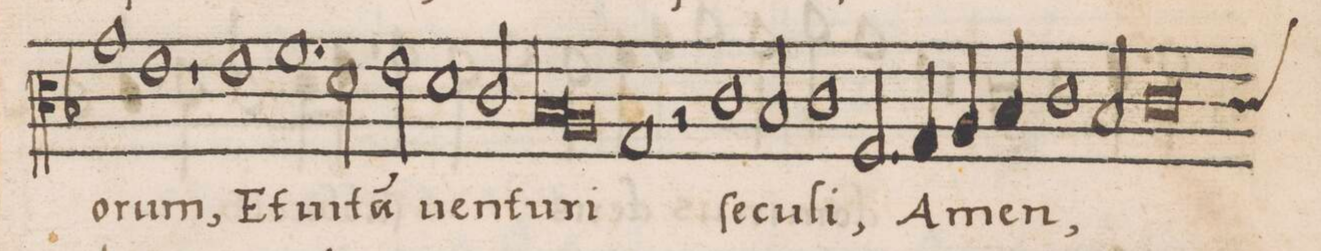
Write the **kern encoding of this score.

**kern	**text
*I"ALTVS	*
*clefC3	*
*k[b-]	*
*met(C|)	*
*M2/1	*
1g	-o-
=252-	=252-
1e	-rum,
1r	.
=253-	=253-
1e	Et
1.f	ui-
=254-	=254-
2d\	-ta(m)
2e\	.
1d\	uen-
=255-	=255-
2c/	-tu-
*lig	*
1B-	-ri
=256-	=256-
1A	.
*Xlig	*
1G	.
=257-	=257-
2r	.
1c	ſe-
2B-/	-cu-
=258-	=258-
1c	-li,
2.F/	A-
4G/	-men,
=259-	=259-
4A/	.
4B-/	.
1c	.
2B-/	.
=260-	=260-
*custos:c	*
0c	.
=261-	=261-
*-	*-
